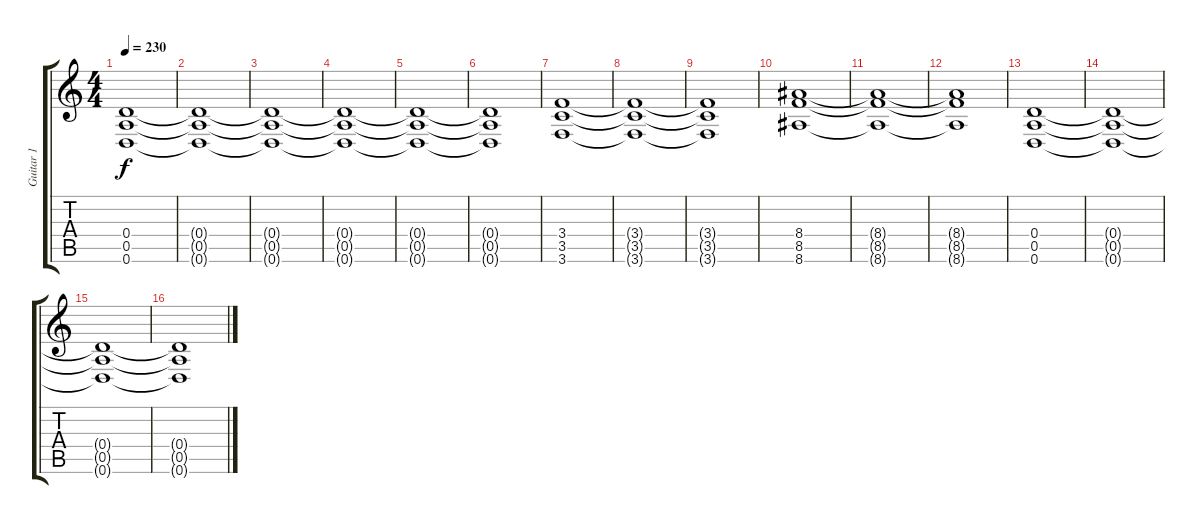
\track ("Guitar 1" "Guitar 1") {instrument distortionguitar}
\staff {score tabs}
\tuning (E4 B3 G3 D3 A2 D2) {hide}
\ts (4 4)
\tempo 230
\clef g2
\ks c
(0.4 0.5 0.6).1{dy f} |
(0.4{t} 0.5{t} 0.6{t}).1 |
(0.4{t} 0.5{t} 0.6{t}).1 |
(0.4{t} 0.5{t} 0.6{t}).1 |
(0.4{t} 0.5{t} 0.6{t}).1 |
(0.4{t} 0.5{t} 0.6{t}).1 |
(3.4 3.5 3.6).1 |
(3.4{t} 3.5{t} 3.6{t}).1 |
(3.4{t} 3.5{t} 3.6{t}).1 |
(8.4 8.5 8.6).1 |
(8.4{t} 8.5{t} 8.6{t}).1 |
(8.4{t} 8.5{t} 8.6{t}).1 |
(0.4 0.5 0.6).1 |
(0.4{t} 0.5{t} 0.6{t}).1 |
(0.4{t} 0.5{t} 0.6{t}).1 |
(0.4{t} 0.5{t} 0.6{t}).1
